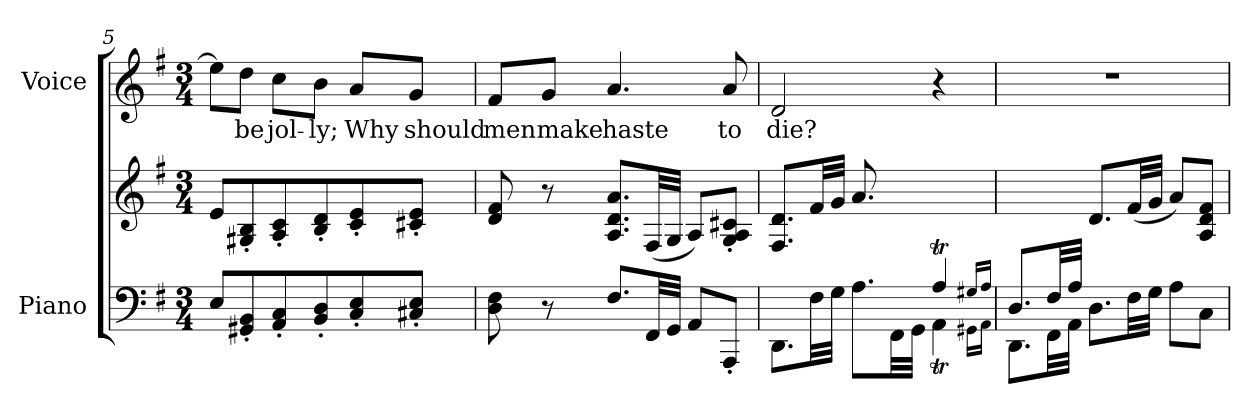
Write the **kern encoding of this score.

**kern	**kern	**kern	**text
*part2	*part2	*part1	*part1
*staff3	*staff2	*staff1	*staff1
*I"Piano	*	*I"Voice	*
*I'Pno	*	*	*
*clefF4	*clefG2	*clefG2	*
*k[f#]	*k[f#]	*k[f#]	*
*M3/4	*M3/4	*M3/4	*
=5	=5	=5	=5
8E/L	8e/L	8ee\L]	.
!	!	!	!LO:LY:b
8GG#X/' 8BB/'	8G#X/' 8B/'	8dd\J	be
!	!	!	!LO:LY:b
8AA/' 8C/'	8A/' 8c/'	8cc\L	jol-
!	!	!	!LO:LY:b
8BB/' 8D/'	8B/' 8d/'	8b\J	-ly;
!	!	!	!LO:LY:b
8C/' 8E/'	8c/' 8e/'	8a/L	Why
!	!	!	!LO:LY:b
8C#X/' 8E/'J	8c#X/' 8e/'J	8g/J	should
=6	=6	=6	=6
!	!	!	!LO:LY:b
8D\ 8F#\	8d/ 8f#/	8f#/L	men
!	!	!	!LO:LY:b
8r	8r	8g/J	make
!	!	!	!LO:LY:b
8.F#/L	8.A/ 8.d/ 8.a/L	4.a/	haste
32FF#/LL	(32F#/LL	.	.
32GG/JJJ	32G/JJJ	.	.
8AA/L	8A/L)	.	.
!	!	!	!LO:LY:b
8AAA'/J	8G/' 8A/' 8c#X/'J	8a/	to
!!LO:LB:g=z
=7	=7	=7	=7
*^	*	*	*
!	!	!	!	!LO:LY:b
4..ryy	8.DD\L	8.F#/ 8.d/L	2d/	die?
.	32F#\LL	32f#/LL	.	.
.	32G\JJJ	32g/JJJ	.	.
.	8.A\L	8.a/L	.	.
32F#/LL	32FF#\LL	4ryy	.	.
32G/JJJ	32GG\JJJ	.	.	.
4AT/	4AAT\	.	4r	.
.	.	16ryy	.	.
16qG#X/LL	16qGG#X\LL	.	.	.
16qA/JJ	16qAA\JJ	.	.	.
=8	=8	=8	=8	=8
8.D/L	8.DD\L	4ryy	2.r	.
(>32F#/LL	32FF#\LL	.	.	.
32A/JJJ	32AA\JJJ	.	.	.
2ryy	8.D\L	8.d/L)	.	.
.	32F#\LL	(32f#/LL	.	.
.	32G\JJJ	32g/JJJ	.	.
.	8A\L	8a/L)	.	.
.	8C\J	8A/ 8d/ 8f#/J	.	.
*v	*v	*	*	*
=	=	=	=
*-	*-	*-	*-
